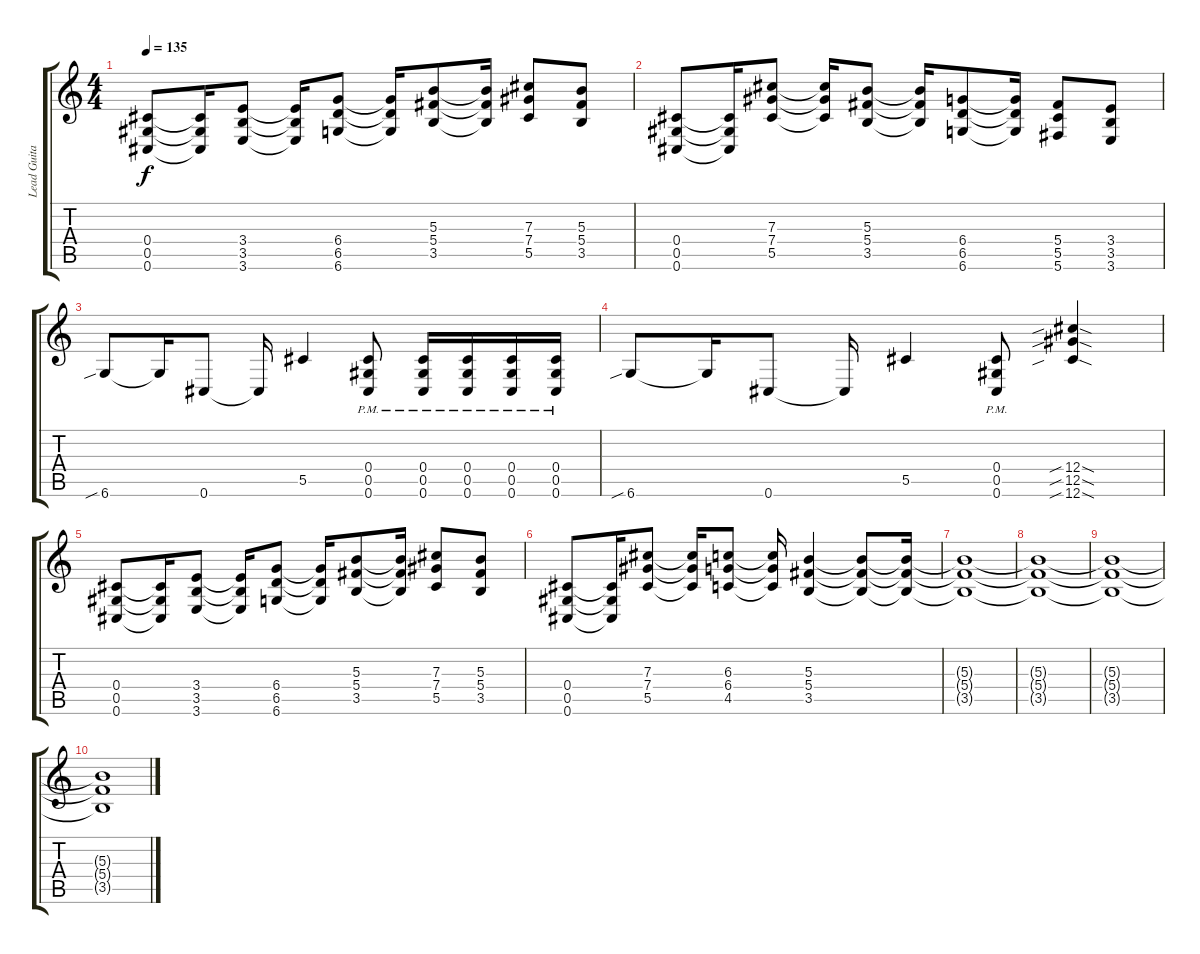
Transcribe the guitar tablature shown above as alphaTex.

\track ("Lead Guitar" "Lead Guita") {instrument distortionguitar}
\staff {score tabs}
\tuning (Eb4 Bb3 Gb3 Db3 Ab2 Db2) {hide}
\ts (4 4)
\tempo 135
\clef g2
\ks c
(0.4 0.5 0.6).8{dy f} (0.4{t} 0.5{t} 0.6{t}).16 (3.4 3.5 3.6).8 (3.4{t} 3.5{t} 3.6{t}).16 (6.4 6.5 6.6).8 (6.4{t} 6.5{t} 6.6{t}).16 (5.3 5.4 3.5).8 (5.3{t} 5.4{t} 3.5{t}).16 (7.3 7.4 5.5).8 (5.3 5.4 3.5).8 |
(0.4 0.5 0.6).8 (0.4{t} 0.5{t} 0.6{t}).16 (7.3 7.4 5.5).8 (7.3{t} 7.4{t} 5.5{t}).16 (5.3 5.4 3.5).8 (5.3{t} 5.4{t} 3.5{t}).16 (6.4 6.5 6.6).8 (6.4{t} 6.5{t} 6.6{t}).16 (5.4 5.5 5.6).8 (3.4 3.5 3.6).8 |
6.6{sib}.8 6.6{t}.16 0.6.8 0.6{t}.16 5.5.4 (0.4{pm} 0.5{pm} 0.6{pm}).8 (0.4{pm} 0.5{pm} 0.6{pm}).16 (0.4{pm} 0.5{pm} 0.6{pm}).16 (0.4{pm} 0.5{pm} 0.6{pm}).16 (0.4{pm} 0.5{pm} 0.6{pm}).16 |
6.6{sib}.8 6.6{t}.16 0.6.8 0.6{t}.16 5.5.4 (0.4{pm} 0.5{pm} 0.6{pm}).8 (12.4{sib sod} 12.5{sib sod} 12.6{sib sod}).4 |
(0.4 0.5 0.6).8 (0.4{t} 0.5{t} 0.6{t}).16 (3.4 3.5 3.6).8 (3.4{t} 3.5{t} 3.6{t}).16 (6.4 6.5 6.6).8 (6.4{t} 6.5{t} 6.6{t}).16 (5.3 5.4 3.5).8 (5.3{t} 5.4{t} 3.5{t}).16 (7.3 7.4 5.5).8 (5.3 5.4 3.5).8 |
(0.4 0.5 0.6).8 (0.4{t} 0.5{t} 0.6{t}).16 (7.3 7.4 5.5).8 (7.3{t} 7.4{t} 5.5{t}).16 (6.3 6.4 4.5).8 (6.3{t} 6.4{t} 4.5{t}).16 (5.3 5.4 3.5).4 (5.3{t} 5.4{t} 3.5{t}).8 (5.3{t} 5.4{t} 3.5{t}).16 |
(5.3{t} 5.4{t} 3.5{t}).1 |
(5.3{t} 5.4{t} 3.5{t}).1 |
(5.3{t} 5.4{t} 3.5{t}).1 |
(5.3{t} 5.4{t} 3.5{t}).1
